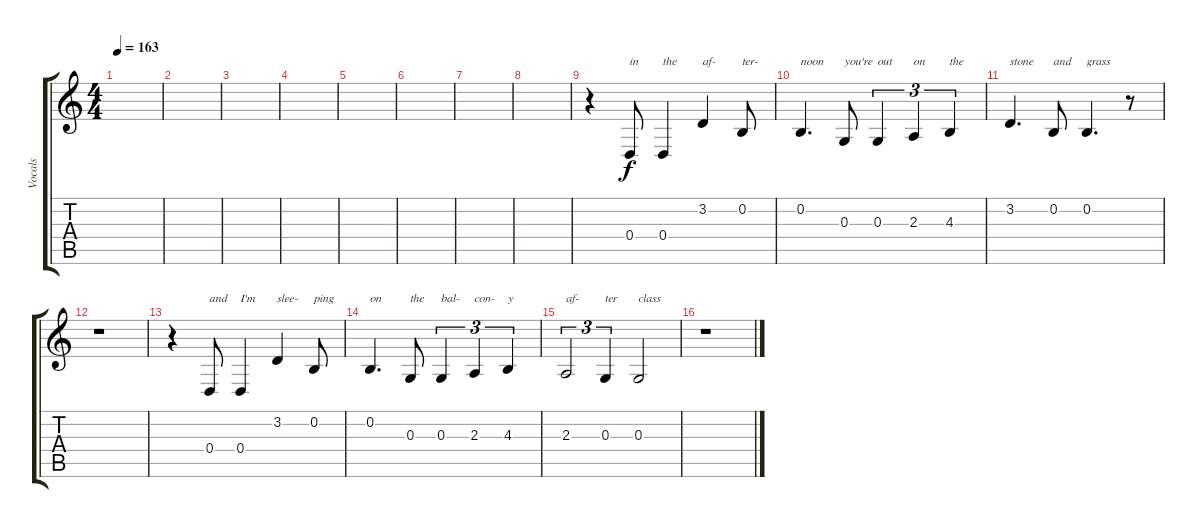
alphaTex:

\track ("Vocals" "Vocals") {instrument lead6voice}
\staff {score tabs}
\tuning (E4 B3 G3 D3 A2 E2) {hide}
\ts (4 4)
\tempo 163
\clef g2
\ks c
|
|
|
|
|
|
|
|
r.4 0.4.8{txt "in"} 0.4.4{txt "the"} 3.2.4{txt "af-"} 0.2.8{txt "ter-"} |
0.2.4{d txt "noon"} 0.3.8{txt "you're"} 0.3.4{tu (3 2) txt "out"} 2.3.4{tu (3 2) txt "on"} 4.3.4{tu (3 2) txt "the"} |
3.2.4{d txt "stone"} 0.2.8{txt "and"} 0.2.4{d txt "grass"} r.8 |
r.1 |
r.4 0.4.8{txt "and"} 0.4.4{txt "I'm"} 3.2.4{txt "slee-"} 0.2.8{txt "ping"} |
0.2.4{d txt "on"} 0.3.8{txt "the"} 0.3.4{tu (3 2) txt "bal-"} 2.3.4{tu (3 2) txt "con-"} 4.3.4{tu (3 2) txt "y"} |
2.3.2{tu (3 2) txt "af-"} 0.3.4{tu (3 2) txt "ter"} 0.3.2{txt "class"} |
r.1
